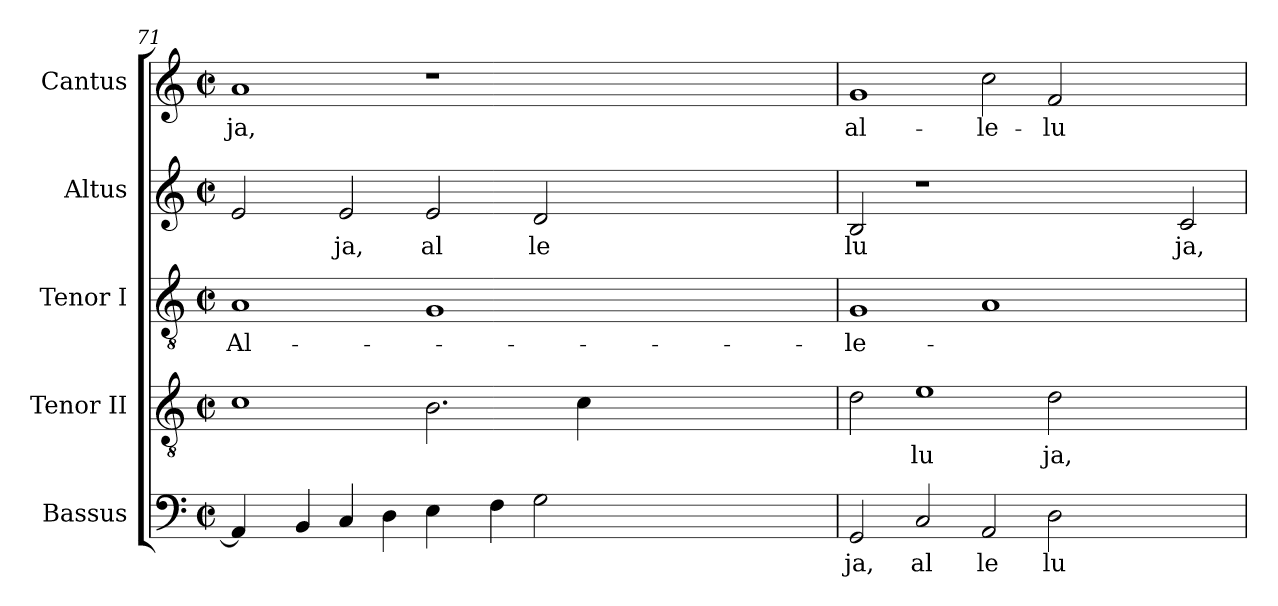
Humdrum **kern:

**kern	**text	**kern	**text	**kern	**text	**kern	**text	**kern	**text
*part5	*part5	*part4	*part4	*part3	*part3	*part2	*part2	*part1	*part1
*staff5	*staff5	*staff4	*staff4	*staff3	*staff3	*staff2	*staff2	*staff1	*staff1
*I"Bassus	*	*I"Tenor II	*	*I"Tenor I	*	*I"Altus	*	*I"Cantus	*
!!LO:LB:g=z
*clefF4	*	*clefGv2	*	*clefGv2	*	*clefG2	*	*clefG2	*
*M2/2	*	*M2/2	*	*M2/2	*	*M2/2	*	*M2/2	*
*met(c|)	*	*met(c|)	*	*met(c|)	*	*met(c|)	*	*met(c|)	*
=71	=71	=71	=71	=71	=71	=71	=71	=71	=71
!	!	!	!	!	!LO:LY:b:cj	!	!	!	!LO:LY:b:cj
*^	*	*^	*	*^	*	*	*	*	*
4AA/]	32.ryy	.	1c	4ryy	.	1A	16.ryy	Al-	2e/	.	1a	ja,
.	1ryy	.	.	.	.	.	.	.	.	.	.	.
.	.	.	.	.	.	.	1ryy	.	.	.	.	.
4BB/	.	.	.	1ryy	.	.	.	.	.	.	.	.
!	!	!	!	!	!	!	!	!	!	!LO:LY:b:cj	!	!
4C/	.	.	.	.	.	.	.	.	2e/	-ja,	.	.
4D\	.	.	.	.	.	.	.	.	.	.	.	.
!	!	!	!	!	!	!	!	!	!	!LO:LY:b:cj	!LO:N:vis=1	!
4E\	.	.	2.B\	.	.	1G	.	.	2e/	al	0r	.
.	1ryy	.	.	.	.	.	.	.	.	.	.	.
.	.	.	.	.	.	.	1ryy	.	.	.	.	.
4F\	.	.	.	1..ryy	.	.	.	.	.	.	.	.
!	!	!	!	!	!	!	!	!	!	!LO:LY:b:cj	!	!
2G\	.	.	.	.	.	.	.	.	2d/	le	.	.
.	.	.	4c\	.	.	.	.	.	.	.	.	.
1ryy	.	.	1ryy	.	.	1ryy	.	.	1ryy	.	.	.
.	2ryy	.	.	.	.	.	.	.	.	.	.	.
.	.	.	.	.	.	.	2ryy	.	.	.	.	.
.	4ryy	.	.	.	.	.	.	.	.	.	.	.
.	.	.	.	.	.	.	4ryy	.	.	.	.	.
.	8ryy	.	.	.	.	.	.	.	.	.	.	.
.	.	.	.	.	.	.	8ryy	.	.	.	.	.
.	16ryy	.	.	.	.	.	.	.	.	.	.	.
.	.	.	.	.	.	.	32ryy	.	.	.	.	.
.	64ryy	.	.	.	.	.	.	.	.	.	.	.
=72	=72	=72	=72	=72	=72	=72	=72	=72	=72	=72	=72	=72
!	!	!LO:LY:b:cj	!	!	!	!	!	!LO:LY:b:cj	!	!LO:LY:b:cj	!	!LO:LY:b:cj
*v	*v	*	*	*	*	*v	*v	*	*	*	*	*
*	*	*v	*v	*	*	*	*	*	*	*
2GG/	-ja,	2d\	.	1G	-le-	2B/	lu	1g	al-
!	!LO:LY:b:cj	!	!LO:LY:b:cj	!	!	!LO:N:vis=1	!	!	!
2C/	al	1e	lu	.	.	0r	.	.	.
!	!LO:LY:b:cj	!	!	!	!	!	!	!	!LO:LY:b:cj
2AA/	le	.	.	1A	.	.	.	2cc\	-le-
!	!LO:LY:b:cj	!	!LO:LY:b:cj	!	!	!	!	!	!LO:LY:b:cj
2D\	lu	2d\	ja,	.	.	.	.	2f/	-lu-
1ryy	.	1ryy	.	1ryy	.	.	.	1ryy	.
!	!	!	!	!	!	!	!LO:LY:b:cj	!	!
.	.	.	.	.	.	2c/	ja,	.	.
=	=	=	=	=	=	=	=	=	=
*-	*-	*-	*-	*-	*-	*-	*-	*-	*-
